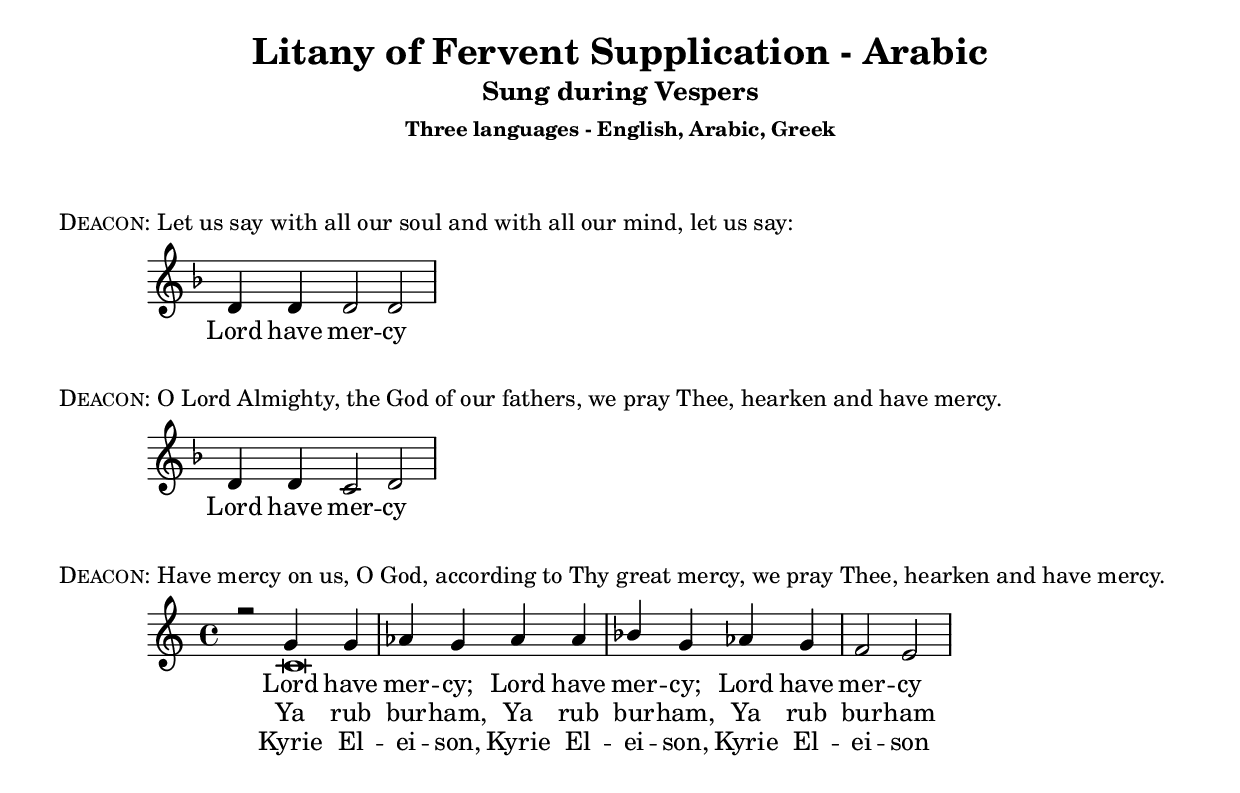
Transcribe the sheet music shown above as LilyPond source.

\version "2.18.2"
\header {
  title = "Litany of Fervent Supplication - Arabic"
  subtitle = "Sung during Vespers"
  subsubtitle = "Three languages - English, Arabic, Greek"
}
\markup{\vspace #2 }
LordHaveMercy = \lyricmode {Lord have mer -- cy }

LordHaveMercyOne = \relative { d'4 d d2 d }
                   \addlyrics { \LordHaveMercy }

LordHaveMercyTwo = \relative { d'4 d c2 d }
                   \addlyrics { \LordHaveMercy }


%\markup { \abs-fontsize #20 {+}}

\markup{\smallCaps{Deacon:}\override #'(line-width . 90)
        Let us say with all our soul and with all our mind, let us say:
}


\score { <<
      %Start of Staff
      \new Staff = "LordHaveMercyOne"  <<
        \clef treble { \key f \major}
         % Cheating with the time signurature here to remove auto measures
        { \once \override Staff.TimeSignature #'stencil = ##f  \time 6/4 }
        \new Voice = "Melody"  { \voiceOne \LordHaveMercyOne }
    >>
  >>
}

\markup{\smallCaps{Deacon:}\override #'(line-width . 90)
        O Lord Almighty, the God of our fathers, we pray Thee, hearken and have mercy.
}

\score { <<
      %Start of Staff
      \new Staff = "LordHaveMercyTwo" <<
        \clef treble { \key f \major}
         % Cheating with the time signurature here to remove auto measures
        { \once \override Staff.TimeSignature #'stencil = ##f  \time 6/4 }
        \new Voice = "Melody"  { \voiceOne \LordHaveMercyTwo }
    >>
  >>
}

\markup{\smallCaps{Deacon:}\override #'(line-width . 90)
        Have mercy on us, O God, according to Thy great mercy, we pray Thee, hearken and have mercy.
}
\version "2.18.0"
English = \lyricmode {Lord  have  mer -- cy;  Lord  have  mer -- cy;  Lord  have  mer -- cy  }
Arabic  = \lyricmode {Ya    rub   bur -- ham, Ya    rub   bur -- ham, Ya    rub   bur -- ham }
Greek   = \lyricmode {Kyrie El -- ei --  son, Kyrie El -- ei --  son, Kyrie El -- ei --  son }

EnglishLyrics = \context Lyrics = MelodyAndIsonEnglish \lyricsto melody \English
ArabicLyrics  = \context Lyrics = MelodyAndIsonArabic \lyricsto melody \Arabic
GreekLyrics   = \context Lyrics = MelodyAndIsonGreek \lyricsto melody \Greek

melody = \relative g'
                {r2   g4    g     aes    g    aes   aes   bes    g    aes   g     f2     e   }
ison = \relative c' {s2 c\breve}

\score { <<
      %Start of Staff
      \new Staff = "MelodyAndIson"  <<
        \clef treble
        { \key c \major}
        { \time 4/4 }
        \new Voice = "melody"  { \voiceOne \melody }
        \new Voice = "ison"  { \voiceOne \ison }
    >>
    \new Lyrics = melody
    \EnglishLyrics
    \ArabicLyrics
    \GreekLyrics
  >>
}






